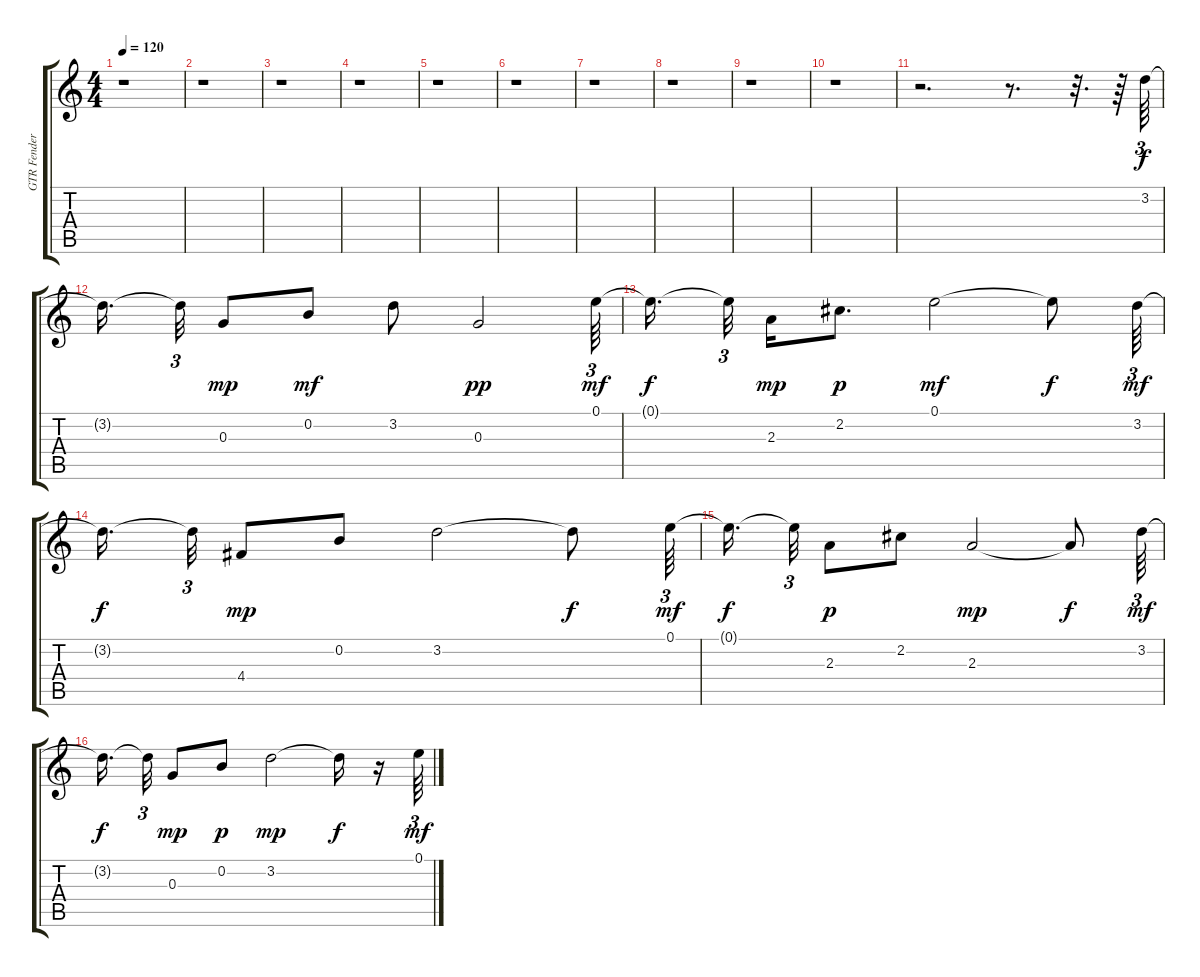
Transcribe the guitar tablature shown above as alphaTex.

\track ("GTR Fender" "GTR Fender") {instrument electricguitarclean}
\staff {score tabs}
\tuning (E4 B3 G3 D3 A2 E2) {hide}
\ts (4 4)
\tempo 120
\clef g2
\ks c
r.1{dy f} |
r.1 |
r.1 |
r.1 |
r.1 |
r.1 |
r.1 |
r.1 |
r.1 |
r.1 |
r.2{d} r.8{d} r.32{d} r.64 3.2.64{tu (3 2)} |
3.2{t}.16{d beam splitsecondary} 3.2{t}.32{tu (3 2)} 0.3.8{dy mp} 0.2.8{dy mf} 3.2.8 0.3.2{dy pp} 0.1.64{tu (3 2) dy mf} |
0.1{t}.16{d dy f beam splitsecondary} 0.1{t}.32{tu (3 2) beam splitsecondary} 2.3.16{dy mp} 2.2.8{d dy p} 0.1.2{dy mf} 0.1{t}.8{dy f} 3.2.64{tu (3 2) dy mf} |
3.2{t}.16{d dy f beam splitsecondary} 3.2{t}.32{tu (3 2)} 4.4.8{dy mp} 0.2.8 3.2.2 3.2{t}.8{dy f} 0.1.64{tu (3 2) dy mf} |
0.1{t}.16{d dy f beam splitsecondary} 0.1{t}.32{tu (3 2)} 2.3.8{dy p} 2.2.8 2.3.2{dy mp} 2.3{t}.8{dy f} 3.2.64{tu (3 2) dy mf} |
3.2{t}.16{d dy f beam splitsecondary} 3.2{t}.32{tu (3 2)} 0.3.8{dy mp} 0.2.8{dy p} 3.2.2{dy mp} 3.2{t}.16{dy f} r.16 0.1.64{tu (3 2) dy mf}
